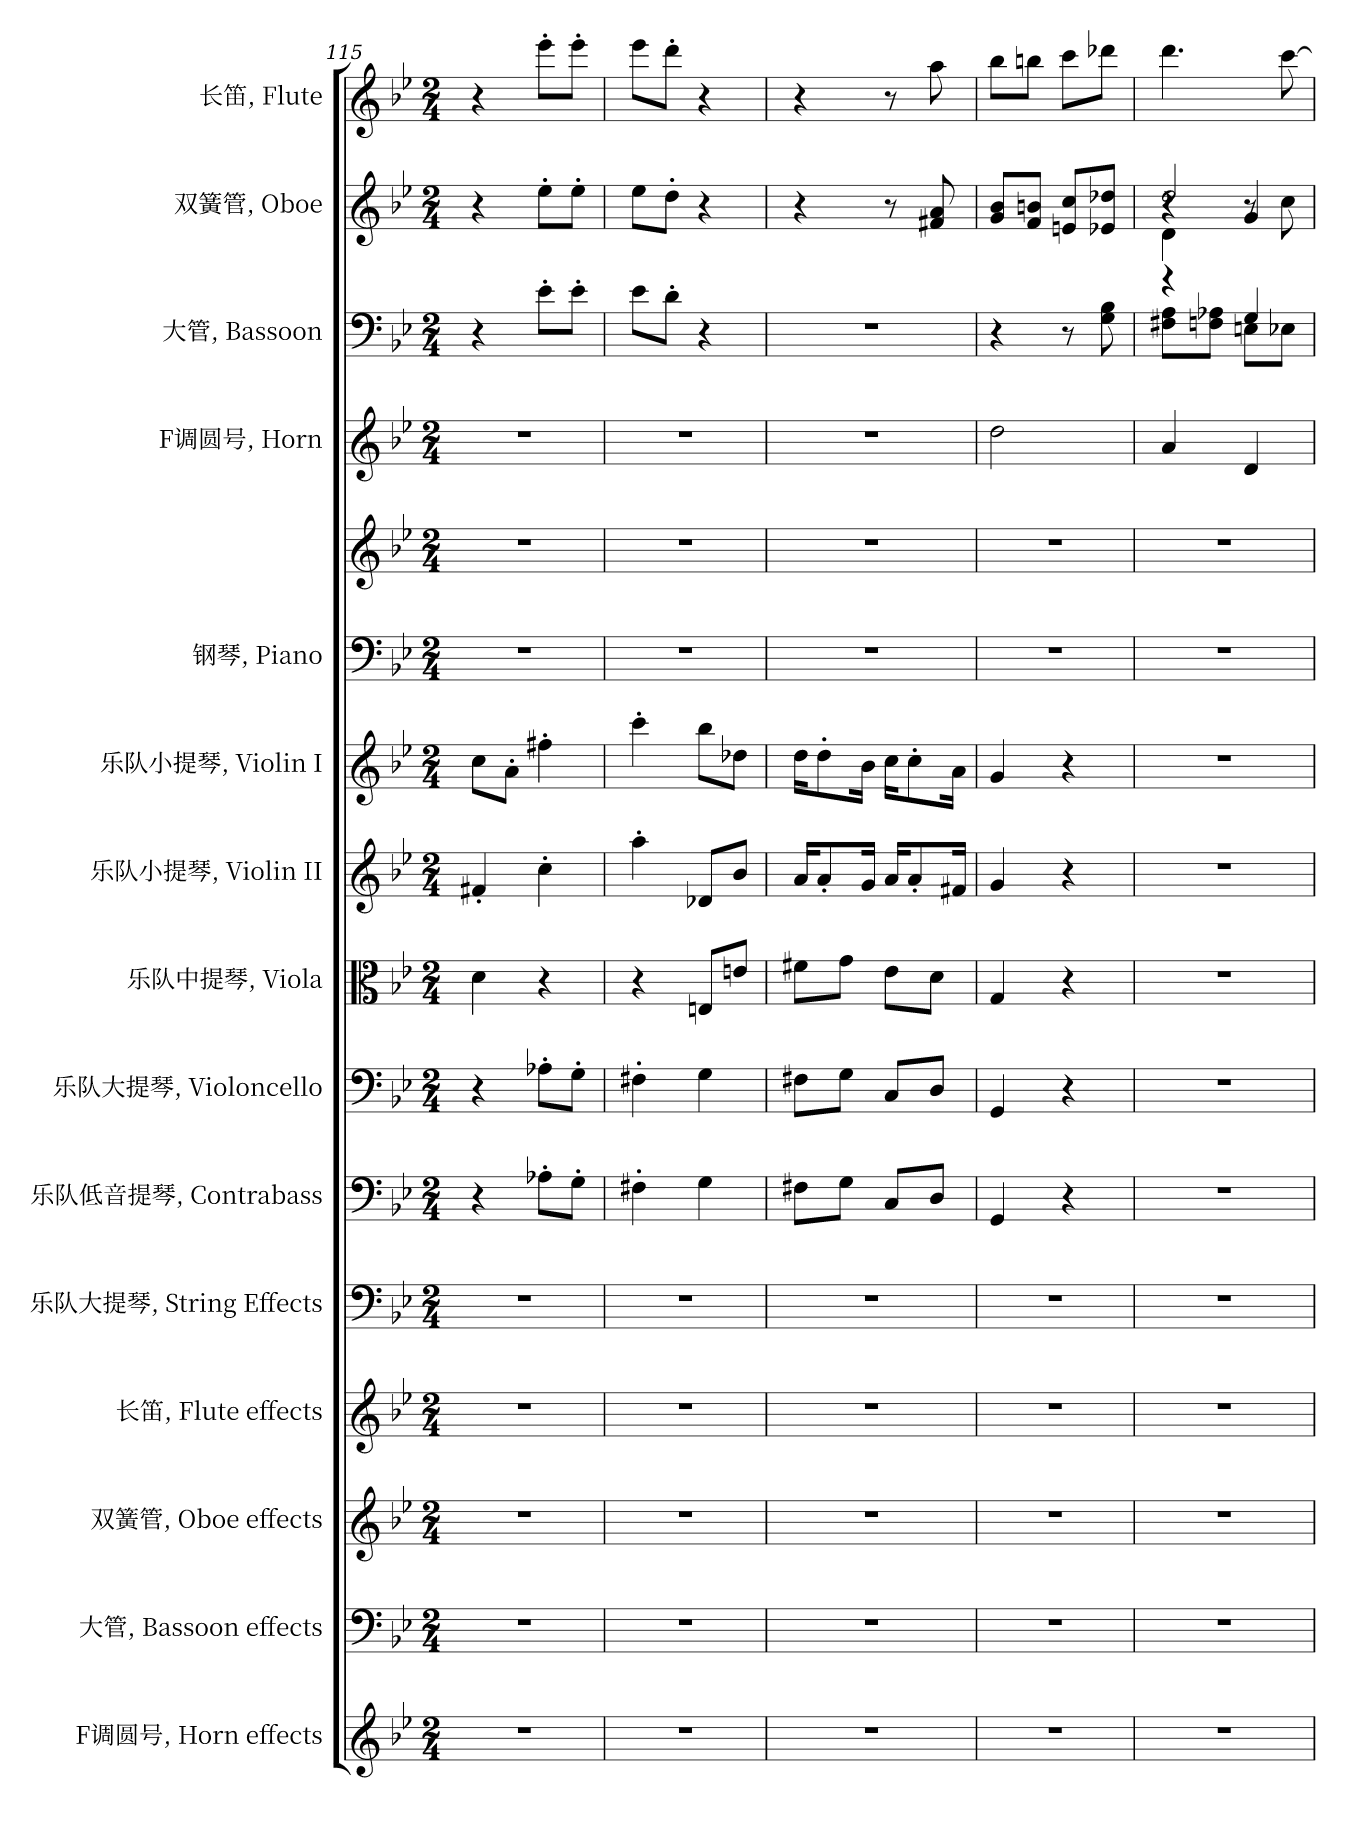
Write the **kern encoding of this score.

**kern	**kern	**kern	**kern	**kern	**kern	**kern	**kern	**kern	**kern	**kern	**kern	**kern	**kern	**kern	**kern
*part15	*part14	*part13	*part12	*part11	*part10	*part9	*part8	*part7	*part6	*part5	*part5	*part4	*part3	*part2	*part1
*staff16	*staff15	*staff14	*staff13	*staff12	*staff11	*staff10	*staff9	*staff8	*staff7	*staff6	*staff5	*staff4	*staff3	*staff2	*staff1
*I"F调圆号, Horn effects	*I"大管, Bassoon effects	*I"双簧管, Oboe effects	*I"长笛, Flute effects	*I"乐队大提琴, String Effects	*I"乐队低音提琴, Contrabass	*I"乐队大提琴, Violoncello	*I"乐队中提琴, Viola	*I"乐队小提琴, Violin II	*I"乐队小提琴, Violin I	*I"钢琴, Piano	*	*I"F调圆号, Horn	*I"大管, Bassoon	*I"双簧管, Oboe	*I"长笛, Flute
*I'F Hn.	*I'Bsn.	*I'Ob.	*I'Fl.	*	*I'Cbs.	*	*	*	*	*I'Pno.	*	*I'F Hn.	*I'Bsn.	*I'Ob.	*I'Fl.
*clefG2	*clefF4	*clefG2	*clefG2	*clefF4	*clefF4	*clefF4	*clefC3	*clefG2	*clefG2	*clefF4	*clefG2	*clefG2	*clefF4	*clefG2	*clefG2
*ITrd4c7	*	*	*	*	*ITrd7c12	*	*	*	*	*	*	*ITrd4c7	*	*	*
*k[b-e-a-]	*k[b-e-]	*k[b-e-]	*k[b-e-]	*k[b-e-]	*k[b-e-]	*k[b-e-]	*k[b-e-]	*k[b-e-]	*k[b-e-]	*k[b-e-]	*k[b-e-]	*k[b-e-a-]	*k[b-e-]	*k[b-e-]	*k[b-e-]
*M2/4	*M2/4	*M2/4	*M2/4	*M2/4	*M2/4	*M2/4	*M2/4	*M2/4	*M2/4	*M2/4	*M2/4	*M2/4	*M2/4	*M2/4	*M2/4
=115	=115	=115	=115	=115	=115	=115	=115	=115	=115	=115	=115	=115	=115	=115	=115
2r	2r	2r	2r	2r	4r	4r	4d\	4f#X'/	8cc\L	2r	2r	2r	4r	4r	4r
.	.	.	.	.	.	.	.	.	8a'\J	.	.	.	.	.	.
.	.	.	.	.	8AA-X'\L	8A-X'\L	4r	4cc'\	4ff#X'\	.	.	.	8e-'\L	8ee-'\L	8eee-'\L
.	.	.	.	.	8GG'\J	8G'\J	.	.	.	.	.	.	8e-'\J	8ee-'\J	8eee-'\J
!!LO:PB:g=z
=116	=116	=116	=116	=116	=116	=116	=116	=116	=116	=116	=116	=116	=116	=116	=116
2r	2r	2r	2r	2r	4FF#X'\	4F#X'\	4r	4aa'\	4ccc'\	2r	2r	2r	8e-\L	8ee-\L	8eee-\L
.	.	.	.	.	.	.	.	.	.	.	.	.	8d'\J	8dd'\J	8ddd'\J
.	.	.	.	.	4GG\	4G\	8En/L	8d-X/L	8bb-\L	.	.	.	4r	4r	4r
.	.	.	.	.	.	.	8en/J	8b-/J	8dd-X\J	.	.	.	.	.	.
=117	=117	=117	=117	=117	=117	=117	=117	=117	=117	=117	=117	=117	=117	=117	=117
2r	2r	2r	2r	2r	8FF#X\L	8F#X\L	8f#X\L	16a/KL	16dd\KL	2r	2r	2r	2r	4r	4r
.	.	.	.	.	.	.	.	8a'/	8dd'\	.	.	.	.	.	.
.	.	.	.	.	8GG\J	8G\J	8g\J	.	.	.	.	.	.	.	.
.	.	.	.	.	.	.	.	16g/Jk	16b-\Jk	.	.	.	.	.	.
.	.	.	.	.	8CC/L	8C/L	8e-\L	16a/KL	16cc\KL	.	.	.	.	8r	8r
.	.	.	.	.	.	.	.	8a'/	8cc'\	.	.	.	.	.	.
.	.	.	.	.	8DD/J	8D/J	8d\J	.	.	.	.	.	.	8f#X/ 8a/	8aa\
.	.	.	.	.	.	.	.	16f#X/Jk	16a\Jk	.	.	.	.	.	.
=118	=118	=118	=118	=118	=118	=118	=118	=118	=118	=118	=118	=118	=118	=118	=118
2r	2r	2r	2r	2r	4GGG/	4GG/	4G/	4g/	4g/	2r	2r	2g\	4r	8g/ 8b-/L	8bb-\L
.	.	.	.	.	.	.	.	.	.	.	.	.	.	8f/ 8bn/J	8bbn\J
.	.	.	.	.	4r	4r	4r	4r	4r	.	.	.	8r	8en/ 8cc/L	8ccc\L
.	.	.	.	.	.	.	.	.	.	.	.	.	8G\ 8B-\	8e-X/ 8dd-X/J	8ddd-X\J
=119	=119	=119	=119	=119	=119	=119	=119	=119	=119	=119	=119	=119	=119	=119	=119
*	*	*	*	*	*	*	*	*	*	*	*	*	*^	*^	*
*	*	*	*	*	*	*	*	*	*	*	*	*	*	*	*	*^	*
2r	2r	2r	2r	2r	2r	2r	2r	2r	2r	2r	2r	4d/	4r	8F#X\ 8A\L	2dd/	4d\	4r	4.ddd\
.	.	.	.	.	.	.	.	.	.	.	.	.	.	8Fn\ 8A-X\J	.	.	.	.
.	.	.	.	.	.	.	.	.	.	.	.	4G/	4G/	8En\L	.	8r	4g/	.
.	.	.	.	.	.	.	.	.	.	.	.	.	.	8E-X\J	.	8cc\	.	[8ccc\
*	*	*	*	*	*	*	*	*	*	*	*	*	*v	*v	*	*	*	*
*	*	*	*	*	*	*	*	*	*	*	*	*	*	*v	*v	*v	*
=	=	=	=	=	=	=	=	=	=	=	=	=	=	=	=
*-	*-	*-	*-	*-	*-	*-	*-	*-	*-	*-	*-	*-	*-	*-	*-
